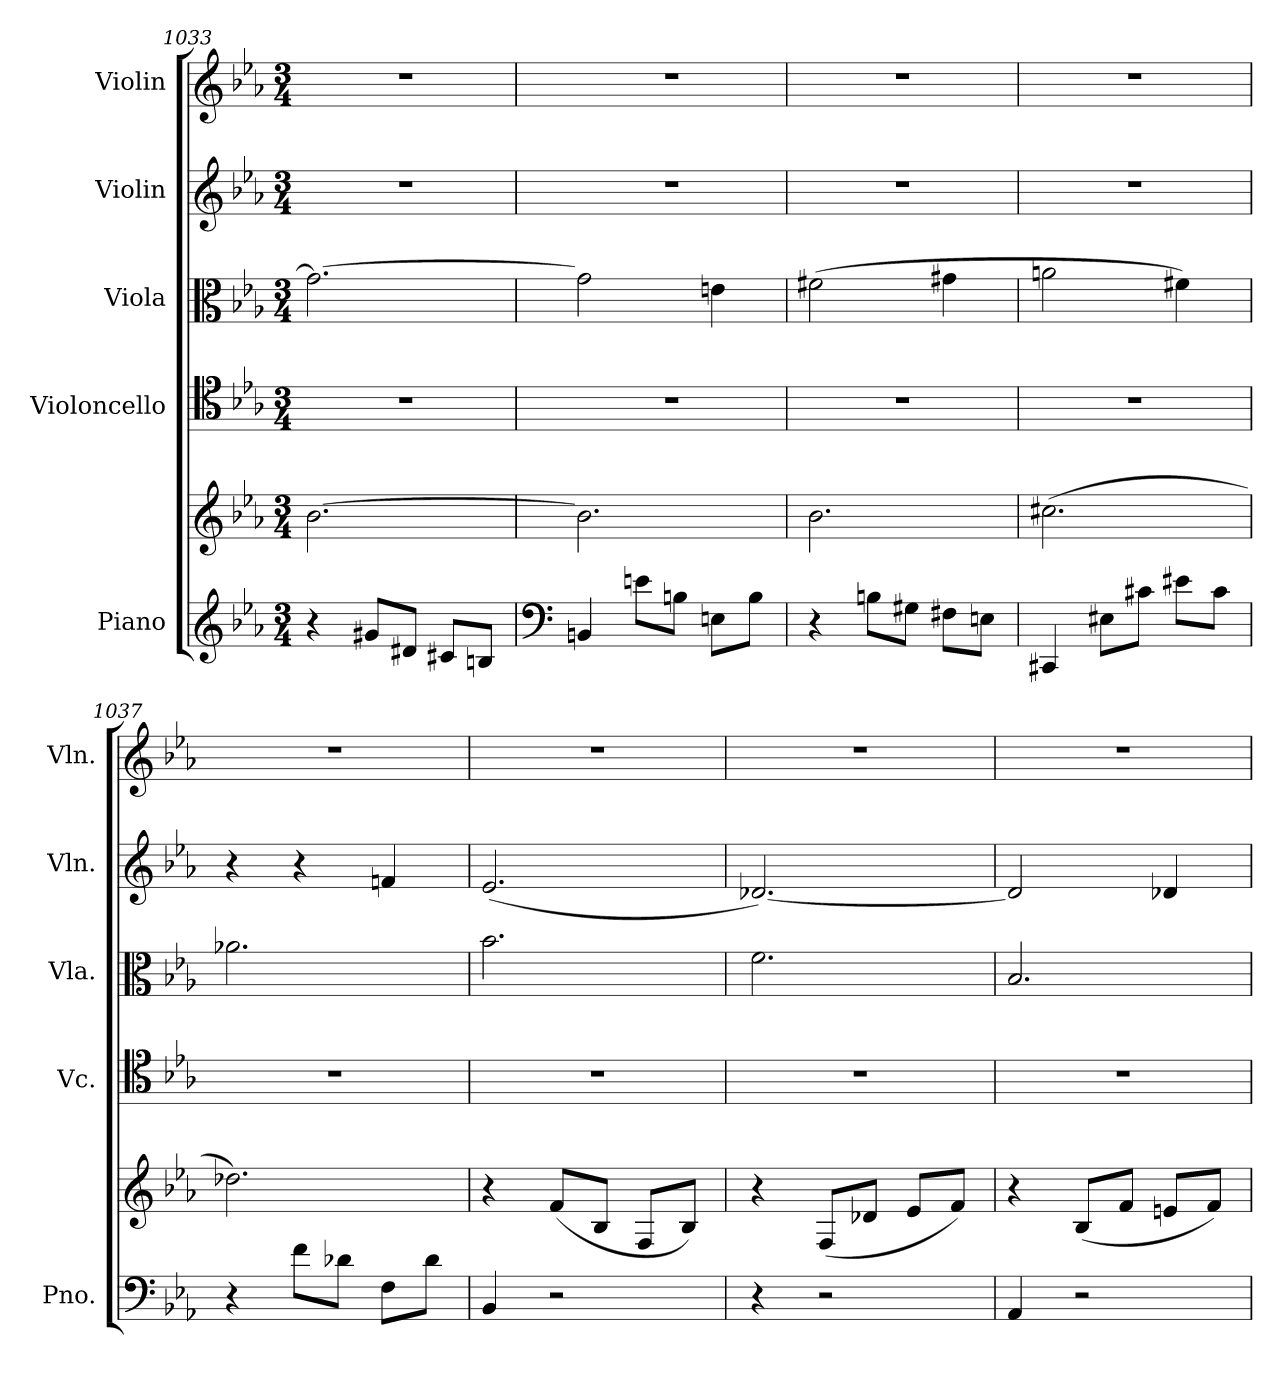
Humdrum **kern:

**kern	**kern	**kern	**kern	**kern	**kern
*part5	*part5	*part4	*part3	*part2	*part1
*staff6	*staff5	*staff4	*staff3	*staff2	*staff1
*I"Piano	*	*I"Violoncello	*I"Viola	*I"Violin	*I"Violin
*I'Pno.	*	*I'Vc.	*I'Vla.	*I'Vln.	*I'Vln.
*clefG2	*clefG2	*clefC4	*clefC3	*clefG2	*clefG2
*k[b-e-a-]	*k[b-e-a-]	*k[b-e-a-]	*k[b-e-a-]	*k[b-e-a-]	*k[b-e-a-]
*M3/4	*M3/4	*M3/4	*M3/4	*M3/4	*M3/4
=1033	=1033	=1033	=1033	=1033	=1033
4r	[2.b-\	2.r	2.g#\_	2.r	2.r
8g#X/L	.	.	.	.	.
8d#X/J	.	.	.	.	.
8c#X/L	.	.	.	.	.
8Bn/J	.	.	.	.	.
=1034	=1034	=1034	=1034	=1034	=1034
*clefF4	*	*	*	*	*
4BBn/	2.b-\]	2.r	2g#\]	2.r	2.r
8en\L	.	.	.	.	.
8Bn\J	.	.	.	.	.
8En\L	.	.	4en\	.	.
8B\J	.	.	.	.	.
!!LO:LB:g=z
=1035	=1035	=1035	=1035	=1035	=1035
4r	2.b-\	2.r	(2f#X\	2.r	2.r
8Bn\L	.	.	.	.	.
8G#X\J	.	.	.	.	.
8F#X\L	.	.	4g#X\	.	.
8En\J	.	.	.	.	.
=1036	=1036	=1036	=1036	=1036	=1036
4CC#X/	(2.cc#X\	2.r	2an\	2.r	2.r
8E#X\L	.	.	.	.	.
8c#X\J	.	.	.	.	.
8e#X\L	.	.	4f#X\)	.	.
8c#\J	.	.	.	.	.
=1037	=1037	=1037	=1037	=1037	=1037
4r	2.dd-X\)	2.r	2.a-X\	4r	2.r
8f\L	.	.	.	4r	.
8d-X\J	.	.	.	.	.
8F\L	.	.	.	4fn/	.
8d-\J	.	.	.	.	.
=1038	=1038	=1038	=1038	=1038	=1038
4BB-/	4r	2.r	2.b-\	(2.e-/	2.r
2r	(8f/L	.	.	.	.
.	8B-/J	.	.	.	.
.	8F/L	.	.	.	.
.	8B-/J)	.	.	.	.
=1039	=1039	=1039	=1039	=1039	=1039
4r	4r	2.r	2.f\	[2.d-X/)	2.r
2r	(8F/L	.	.	.	.
.	8d-X/J	.	.	.	.
.	8e-/L	.	.	.	.
.	8f/J)	.	.	.	.
!!LO:PB:g=z
=1040	=1040	=1040	=1040	=1040	=1040
4AA-/	4r	2.r	2.B-/	2d-/]	2.r
2r	(8B-/L	.	.	.	.
.	8f/J	.	.	.	.
.	8en/L	.	.	4d-X/	.
.	8f/J)	.	.	.	.
=	=	=	=	=	=
*-	*-	*-	*-	*-	*-
